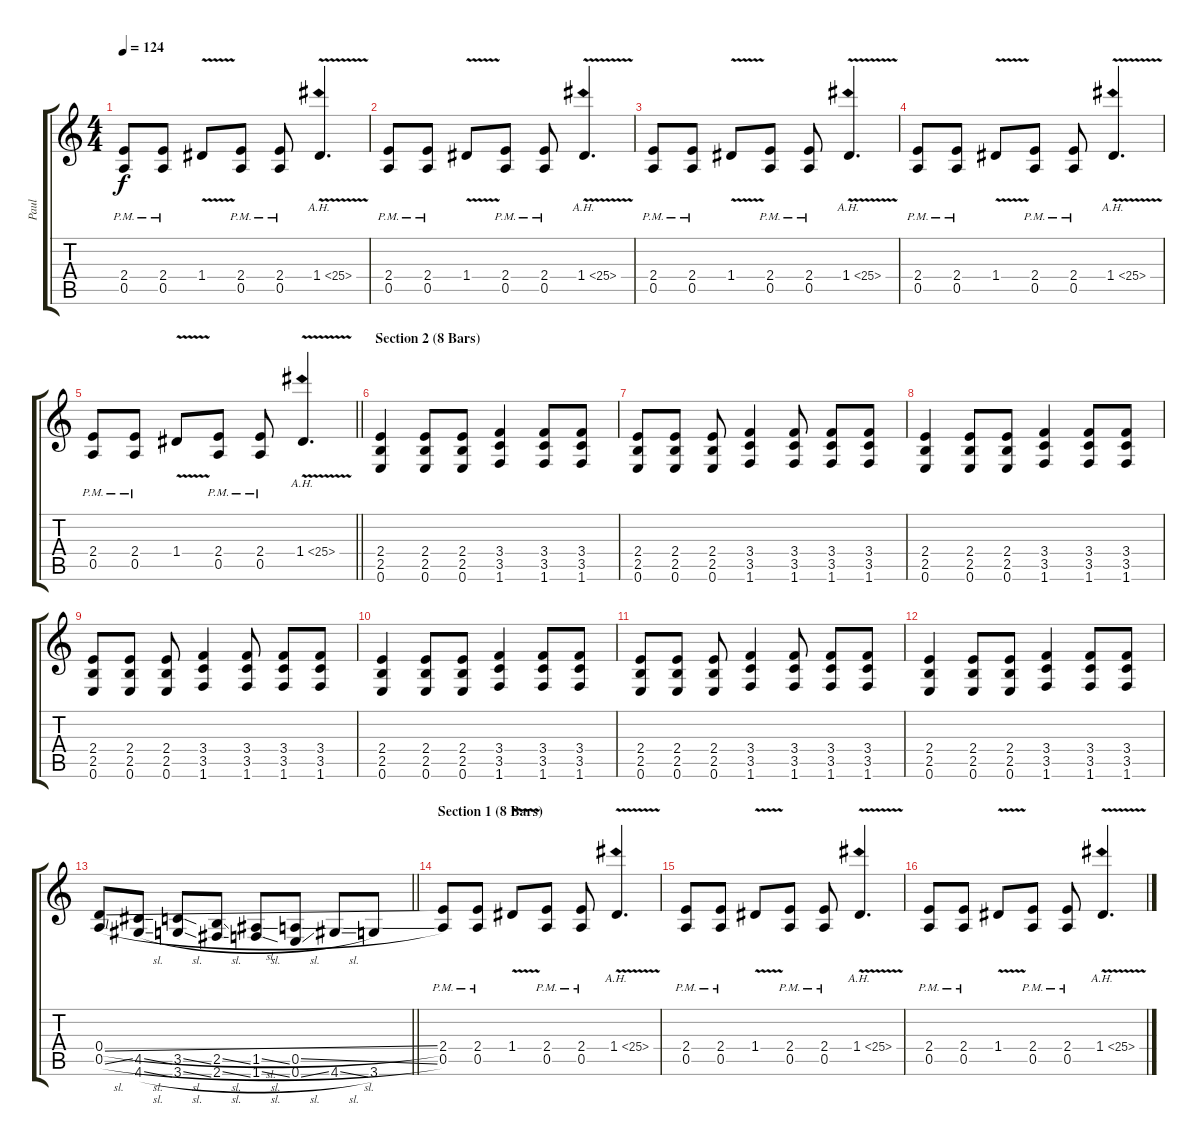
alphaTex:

\track ("Paul" "Paul") {instrument overdrivenguitar}
\staff {score tabs}
\tuning (E4 B3 G3 D3 A2 E2) {hide}
\ts (4 4)
\tempo 124
\clef g2
\ks c
(2.4{pm} 0.5{pm}).8{dy f} (2.4{pm} 0.5{pm}).8 1.4{v}.8 (2.4{pm} 0.5{pm}).8 (2.4{pm} 0.5{pm}).8 1.4{ah 24 v}.4{d} |
(2.4{pm} 0.5{pm}).8 (2.4{pm} 0.5{pm}).8 1.4{v}.8 (2.4{pm} 0.5{pm}).8 (2.4{pm} 0.5{pm}).8 1.4{ah 24 v}.4{d} |
(2.4{pm} 0.5{pm}).8 (2.4{pm} 0.5{pm}).8 1.4{v}.8 (2.4{pm} 0.5{pm}).8 (2.4{pm} 0.5{pm}).8 1.4{ah 24 v}.4{d} |
(2.4{pm} 0.5{pm}).8 (2.4{pm} 0.5{pm}).8 1.4{v}.8 (2.4{pm} 0.5{pm}).8 (2.4{pm} 0.5{pm}).8 1.4{ah 24 v}.4{d} |
\barLineRight lightlight
(2.4{pm} 0.5{pm}).8 (2.4{pm} 0.5{pm}).8 1.4{v}.8 (2.4{pm} 0.5{pm}).8 (2.4{pm} 0.5{pm}).8 1.4{ah 24 v}.4{d} |
\section ("" "Section 2 (8 Bars)")
(2.4 2.5 0.6).4 (2.4 2.5 0.6).8 (2.4 2.5 0.6).8 (3.4 3.5 1.6).4 (3.4 3.5 1.6).8 (3.4 3.5 1.6).8 |
(2.4 2.5 0.6).8 (2.4 2.5 0.6).8 (2.4 2.5 0.6).8 (3.4 3.5 1.6).4 (3.4 3.5 1.6).8 (3.4 3.5 1.6).8 (3.4 3.5 1.6).8 |
(2.4 2.5 0.6).4 (2.4 2.5 0.6).8 (2.4 2.5 0.6).8 (3.4 3.5 1.6).4 (3.4 3.5 1.6).8 (3.4 3.5 1.6).8 |
(2.4 2.5 0.6).8 (2.4 2.5 0.6).8 (2.4 2.5 0.6).8 (3.4 3.5 1.6).4 (3.4 3.5 1.6).8 (3.4 3.5 1.6).8 (3.4 3.5 1.6).8 |
(2.4 2.5 0.6).4 (2.4 2.5 0.6).8 (2.4 2.5 0.6).8 (3.4 3.5 1.6).4 (3.4 3.5 1.6).8 (3.4 3.5 1.6).8 |
(2.4 2.5 0.6).8 (2.4 2.5 0.6).8 (2.4 2.5 0.6).8 (3.4 3.5 1.6).4 (3.4 3.5 1.6).8 (3.4 3.5 1.6).8 (3.4 3.5 1.6).8 |
(2.4 2.5 0.6).4 (2.4 2.5 0.6).8 (2.4 2.5 0.6).8 (3.4 3.5 1.6).4 (3.4 3.5 1.6).8 (3.4 3.5 1.6).8 |
\barLineRight lightlight
(0.4{sl} 0.5{sl}).8 (4.5{sl} 4.6{sl}).8 (3.5{sl} 3.6{sl}).8 (2.5{sl} 2.6{sl}).8 (1.5{sl} 1.6{sl}).8 (0.5{sl} 0.6{sl}).8 4.6{sl}.8 3.6.8 |
\section ("" "Section 1 (8 Bars)")
(2.4{pm} 0.5{pm}).8 (2.4{pm} 0.5{pm}).8 1.4{v}.8 (2.4{pm} 0.5{pm}).8 (2.4{pm} 0.5{pm}).8 1.4{ah 24 v}.4{d} |
(2.4{pm} 0.5{pm}).8 (2.4{pm} 0.5{pm}).8 1.4{v}.8 (2.4{pm} 0.5{pm}).8 (2.4{pm} 0.5{pm}).8 1.4{ah 24 v}.4{d} |
(2.4{pm} 0.5{pm}).8 (2.4{pm} 0.5{pm}).8 1.4{v}.8 (2.4{pm} 0.5{pm}).8 (2.4{pm} 0.5{pm}).8 1.4{ah 24 v}.4{d}
